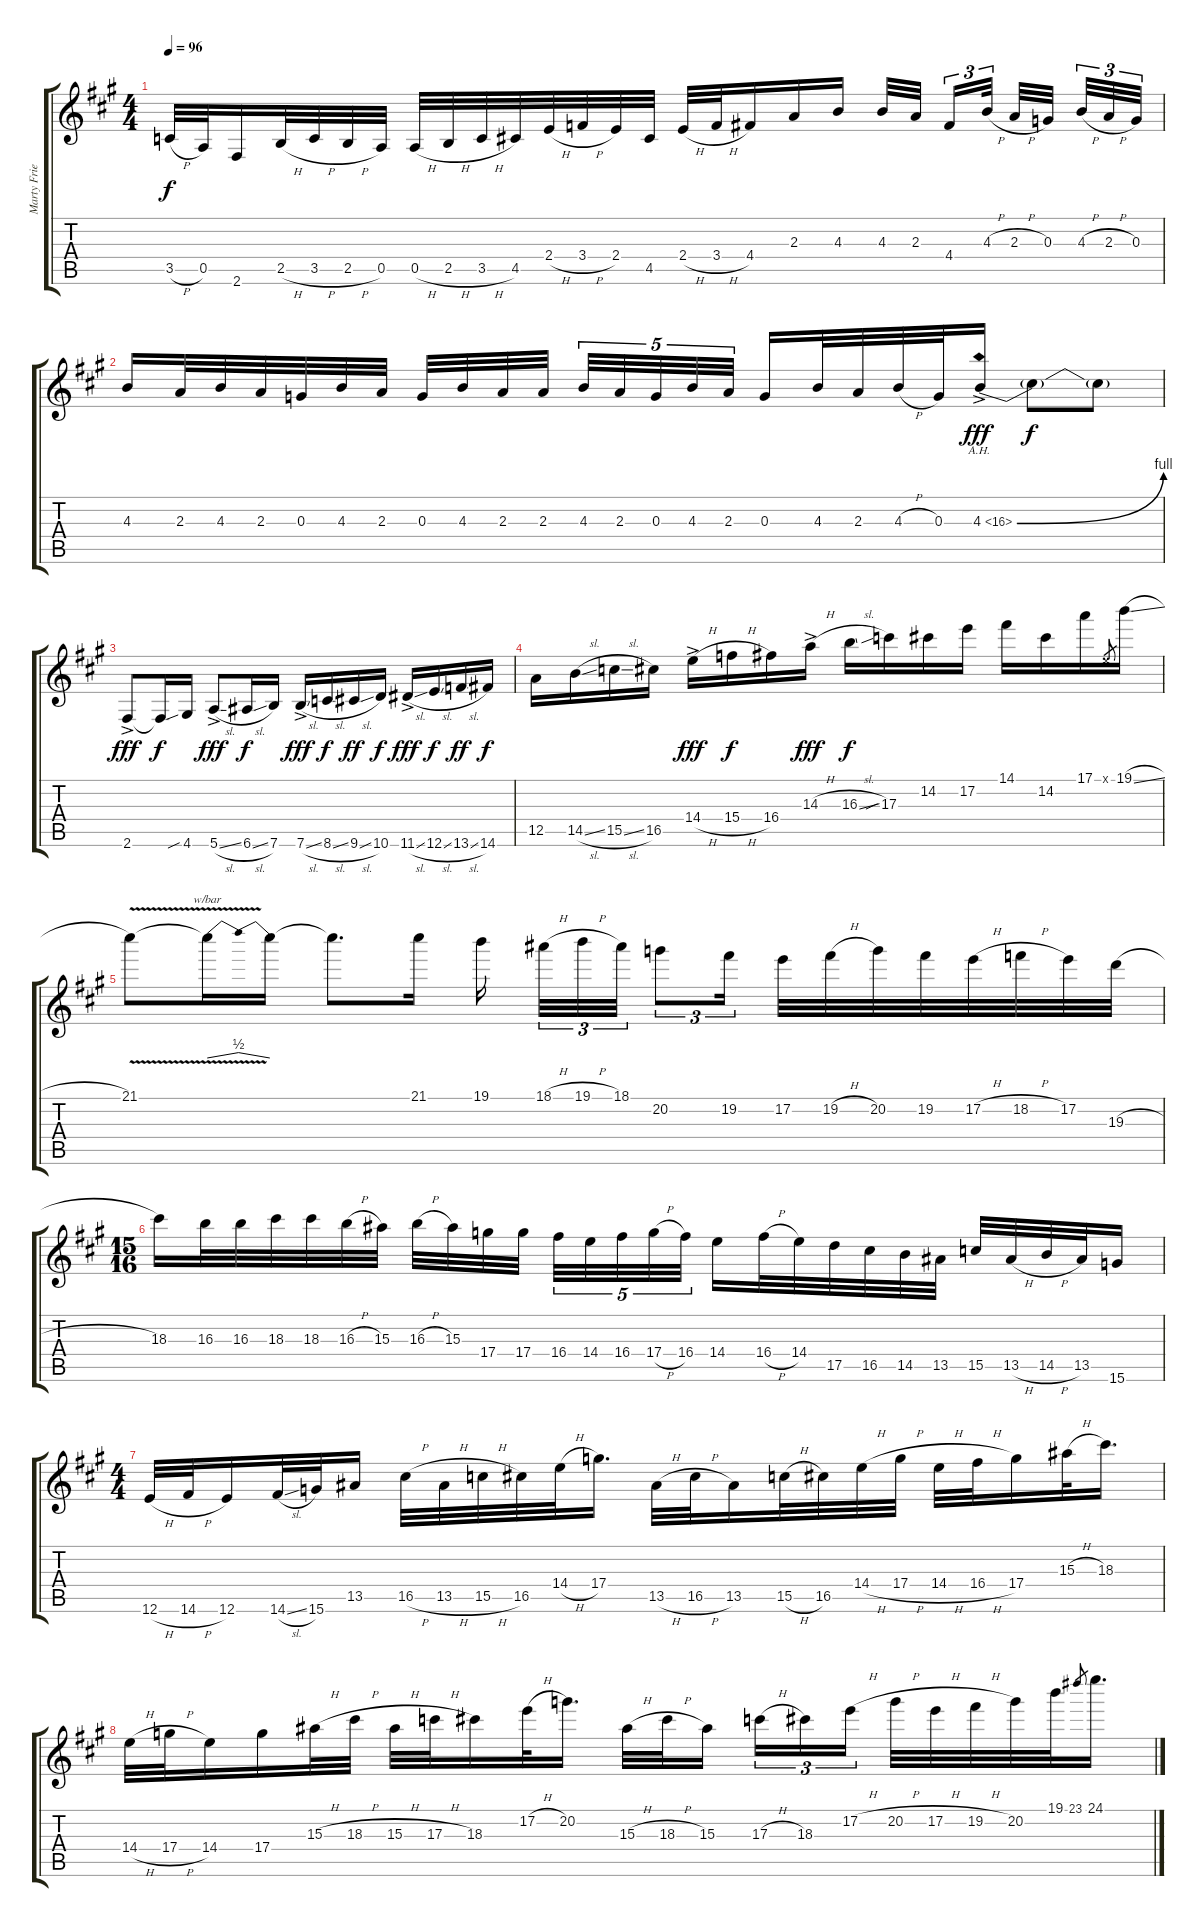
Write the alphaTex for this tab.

\track ("Marty Friedman" "Marty Frie") {solo instrument distortionguitar}
\staff {score tabs}
\tuning (E4 B3 G3 D3 A2 E2) {hide}
\ts (4 4)
\tempo 96
\clef g2
\ks f#minor
3.5{h}.32{dy f} 0.5.32 2.6.16 2.5{h}.32 3.5{h}.32 2.5{h}.32 0.5.32 0.5{h}.32 2.5{h}.32 3.5{h}.32 4.5.32 2.4{h}.32 3.4{h}.32 2.4.32 4.5.32 2.4{h}.32 3.4{h}.32 4.4.16 2.3.16 4.3.16 4.3.32 2.3.32{beam splitsecondary} 4.4.16{tu (3 2)} 4.3{h}.32{tu (3 2) beam splitsecondary} 2.3{h}.32 0.3.32{beam splitsecondary} 4.3{h}.32{tu (3 2)} 2.3{h}.32{tu (3 2)} 0.3.32{tu (3 2)} |
4.3.16 2.3.32 4.3.32 2.3.32 0.3.32 4.3.32 2.3.32 0.3.32 4.3.32 2.3.32 2.3.32{beam splitsecondary} 4.3.32{tu (5 4)} 2.3.32{tu (5 4)} 0.3.32{tu (5 4)} 4.3.32{tu (5 4)} 2.3.32{tu (5 4)} 0.3.16 4.3.32 2.3.32 4.3{h}.32 0.3.32 4.3{be (bend 0 0 60 4) ah 12 ac}.16{dy fff} 4.3{t}.8{dy f} 4.3{t}.8 |
2.6{ac}.8{dy fff} 2.6{t}.16{dy f} 4.6{sib}.16 5.6{sl ac}.8{dy fff} 6.6{sl}.16{dy f} 7.6.16 7.6{sl ac}.16{dy fff} 8.6{sl}.16{dy f} 9.6{sl}.16{dy ff} 10.6.16{dy f} 11.6{sl ac}.16{dy fff} 12.6{sl}.16{dy f} 13.6{sl}.16{dy ff} 14.6.16{dy f} |
12.5.16 14.5{sl}.16 15.5{sl}.16 16.5.16 14.4{h ac}.16{dy fff} 15.4{h}.16{dy f} 16.4.16 14.3{h ac}.16{dy fff} 16.3{sl}.16{dy f} 17.3{sib}.16 14.2.16 17.2.16 14.1.16 14.2.16 17.1.16 0.1{x}.8{gr} 19.1{sl}.16 |
21.1{v}.8 21.1{t}.16{tbe (dip default 0 0 30 2 60 0)} 21.1{t}.16 21.1{t}.8{d} 21.1.16 19.1.16{beam splitsecondary} 18.1{h}.32{tu (3 2)} 19.1{h}.32{tu (3 2)} 18.1.32{tu (3 2)} 20.2.8{tu (3 2)} 19.2.16{tu (3 2)} 17.2.32 19.2{h}.32 20.2.32 19.2.32 17.2{h}.32 18.2{h}.32 17.2.32 19.3{h}.32 |
\ts (15 16)
18.3.16 16.3.32 16.3.32 18.3.32 18.3.32 16.3{h}.32 15.3.32 16.3{h}.32 15.3.32 17.4.32 17.4.32 16.4.32{tu (5 4)} 14.4.32{tu (5 4)} 16.4.32{tu (5 4)} 17.4{h}.32{tu (5 4)} 16.4.32{tu (5 4) beam splitsecondary} 14.4.16 16.4{h}.32 14.4.32 17.5.32 16.5.32 14.5.32 13.5.32 15.5.32 13.5{h}.32 14.5{h}.32 13.5.32 15.6.16 |
\ts (4 4)
12.6{h}.32 14.6{h}.32 12.6.16 14.6{sl}.32 15.6.32 13.5.16 16.5{h}.32 13.5{h}.32 15.5{h}.32 16.5.32 14.4{h}.32 17.4.16{d} 13.5{h}.32 16.5{h}.32 13.5.16 15.5{h}.32 16.5.32 14.4{h}.32 17.4{h}.32 14.4{h}.32 16.4{h}.32 17.4.16 15.3{h}.32 18.3.16{d} |
14.4{h}.32 17.4{h}.32 14.4.16 17.4.16 15.3{h}.32 18.3{h}.32 15.3{h}.32 17.3{h}.32 18.3.16 17.2{h}.32 20.2.16{d} 15.3{h}.32 18.3{h}.32 15.3.16{beam splitsecondary} 17.3{h}.16{tu (3 2)} 18.3.16{tu (3 2)} 17.2{h}.16{tu (3 2)} 20.2{h}.32 17.2{h}.32 19.2{h}.32 20.2.32 19.1.32 23.1.8{gr} 24.1.16{d}
